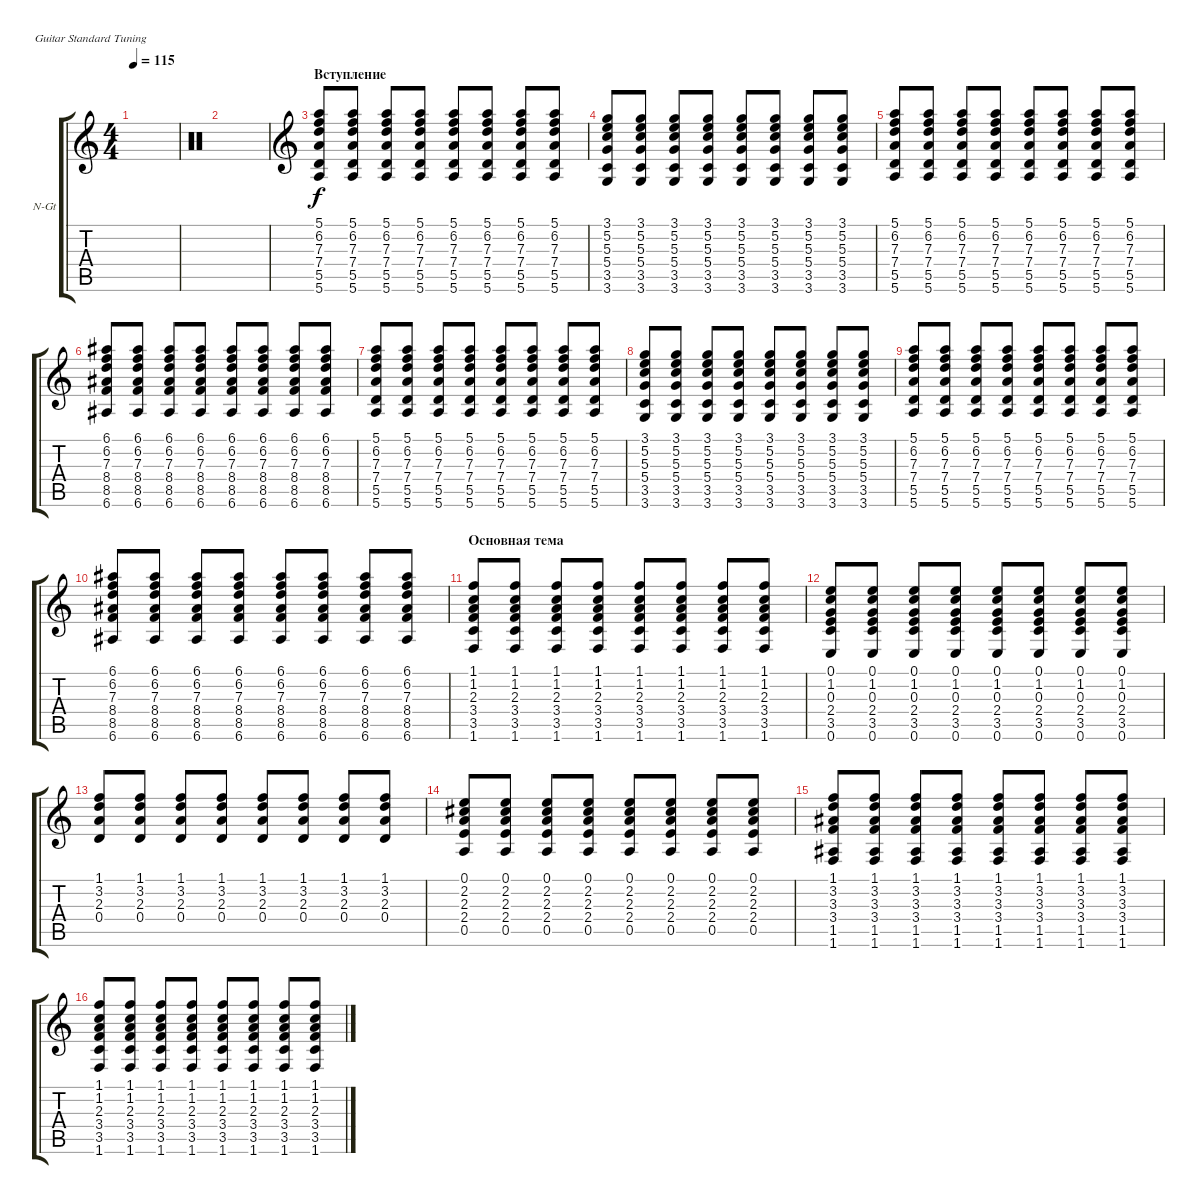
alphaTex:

\defaultSystemsLayout 4
\bracketExtendMode groupsimilarinstruments
\firstSystemTrackNameOrientation horizontal
\otherSystemsTrackNameOrientation horizontal
\track ("В.Бутусов Ритм" "N-Gt") {instrument acousticguitarnylon}
\staff {score tabs}
\tuning (E4 B3 G3 D3 A2 E2)
\ts (4 4)
\tempo 115
\clef g2
\ks c
|
\clef neutral
|
\section ("" "Вступление")
\clef g2
(5.1 6.2 7.3 7.4 5.5 5.6).8 (5.1 6.2 7.3 7.4 5.5 5.6).8 (5.1 6.2 7.3 7.4 5.5 5.6).8 (5.1 6.2 7.3 7.4 5.5 5.6).8 (5.1 6.2 7.3 7.4 5.5 5.6).8 (5.1 6.2 7.3 7.4 5.5 5.6).8 (5.1 6.2 7.3 7.4 5.5 5.6).8 (5.1 6.2 7.3 7.4 5.5 5.6).8 |
(3.1 5.2 5.3 5.4 3.5 3.6).8 (3.1 5.2 5.3 5.4 3.5 3.6).8 (3.1 5.2 5.3 5.4 3.5 3.6).8 (3.1 5.2 5.3 5.4 3.5 3.6).8 (3.1 5.2 5.3 5.4 3.5 3.6).8 (3.1 5.2 5.3 5.4 3.5 3.6).8 (3.1 5.2 5.3 5.4 3.5 3.6).8 (3.1 5.2 5.3 5.4 3.5 3.6).8 |
(5.1 6.2 7.3 7.4 5.5 5.6).8 (5.1 6.2 7.3 7.4 5.5 5.6).8 (5.1 6.2 7.3 7.4 5.5 5.6).8 (5.1 6.2 7.3 7.4 5.5 5.6).8 (5.1 6.2 7.3 7.4 5.5 5.6).8 (5.1 6.2 7.3 7.4 5.5 5.6).8 (5.1 6.2 7.3 7.4 5.5 5.6).8 (5.1 6.2 7.3 7.4 5.5 5.6).8 |
(6.1 6.2 7.3 8.4 8.5 6.6).8 (6.1 6.2 7.3 8.4 8.5 6.6).8 (6.1 6.2 7.3 8.4 8.5 6.6).8 (6.1 6.2 7.3 8.4 8.5 6.6).8 (6.1 6.2 7.3 8.4 8.5 6.6).8 (6.1 6.2 7.3 8.4 8.5 6.6).8 (6.1 6.2 7.3 8.4 8.5 6.6).8 (6.1 6.2 7.3 8.4 8.5 6.6).8 |
(5.1 6.2 7.3 7.4 5.5 5.6).8 (5.1 6.2 7.3 7.4 5.5 5.6).8 (5.1 6.2 7.3 7.4 5.5 5.6).8 (5.1 6.2 7.3 7.4 5.5 5.6).8 (5.1 6.2 7.3 7.4 5.5 5.6).8 (5.1 6.2 7.3 7.4 5.5 5.6).8 (5.1 6.2 7.3 7.4 5.5 5.6).8 (5.1 6.2 7.3 7.4 5.5 5.6).8 |
(3.1 5.2 5.3 5.4 3.5 3.6).8 (3.1 5.2 5.3 5.4 3.5 3.6).8 (3.1 5.2 5.3 5.4 3.5 3.6).8 (3.1 5.2 5.3 5.4 3.5 3.6).8 (3.1 5.2 5.3 5.4 3.5 3.6).8 (3.1 5.2 5.3 5.4 3.5 3.6).8 (3.1 5.2 5.3 5.4 3.5 3.6).8 (3.1 5.2 5.3 5.4 3.5 3.6).8 |
(5.1 6.2 7.3 7.4 5.5 5.6).8 (5.1 6.2 7.3 7.4 5.5 5.6).8 (5.1 6.2 7.3 7.4 5.5 5.6).8 (5.1 6.2 7.3 7.4 5.5 5.6).8 (5.1 6.2 7.3 7.4 5.5 5.6).8 (5.1 6.2 7.3 7.4 5.5 5.6).8 (5.1 6.2 7.3 7.4 5.5 5.6).8 (5.1 6.2 7.3 7.4 5.5 5.6).8 |
(6.1 6.2 7.3 8.4 8.5 6.6).8 (6.1 6.2 7.3 8.4 8.5 6.6).8 (6.1 6.2 7.3 8.4 8.5 6.6).8 (6.1 6.2 7.3 8.4 8.5 6.6).8 (6.1 6.2 7.3 8.4 8.5 6.6).8 (6.1 6.2 7.3 8.4 8.5 6.6).8 (6.1 6.2 7.3 8.4 8.5 6.6).8 (6.1 6.2 7.3 8.4 8.5 6.6).8 |
\section ("" "Основная тема")
(1.1 1.2 2.3 3.4 3.5 1.6).8 (1.1 1.2 2.3 3.4 3.5 1.6).8 (1.1 1.2 2.3 3.4 3.5 1.6).8 (1.1 1.2 2.3 3.4 3.5 1.6).8 (1.1 1.2 2.3 3.4 3.5 1.6).8 (1.1 1.2 2.3 3.4 3.5 1.6).8 (1.1 1.2 2.3 3.4 3.5 1.6).8 (1.1 1.2 2.3 3.4 3.5 1.6).8 |
(0.1 1.2 0.3 2.4 3.5 0.6).8 (0.1 1.2 0.3 2.4 3.5 0.6).8 (0.1 1.2 0.3 2.4 3.5 0.6).8 (0.1 1.2 0.3 2.4 3.5 0.6).8 (0.1 1.2 0.3 2.4 3.5 0.6).8 (0.1 1.2 0.3 2.4 3.5 0.6).8 (0.1 1.2 0.3 2.4 3.5 0.6).8 (0.1 1.2 0.3 2.4 3.5 0.6).8 |
(1.1 3.2 2.3 0.4).8 (1.1 3.2 2.3 0.4).8 (1.1 3.2 2.3 0.4).8 (1.1 3.2 2.3 0.4).8 (1.1 3.2 2.3 0.4).8 (1.1 3.2 2.3 0.4).8 (1.1 3.2 2.3 0.4).8 (1.1 3.2 2.3 0.4).8 |
(0.1 2.2 2.3 2.4 0.5).8 (0.1 2.2 2.3 2.4 0.5).8 (0.1 2.2 2.3 2.4 0.5).8 (0.1 2.2 2.3 2.4 0.5).8 (0.1 2.2 2.3 2.4 0.5).8 (0.1 2.2 2.3 2.4 0.5).8 (0.1 2.2 2.3 2.4 0.5).8 (0.1 2.2 2.3 2.4 0.5).8 |
(1.1 3.2 3.3 3.4 1.5 1.6).8 (1.1 3.2 3.3 3.4 1.5 1.6).8 (1.1 3.2 3.3 3.4 1.5 1.6).8 (1.1 3.2 3.3 3.4 1.5 1.6).8 (1.1 3.2 3.3 3.4 1.5 1.6).8 (1.1 3.2 3.3 3.4 1.5 1.6).8 (1.1 3.2 3.3 3.4 1.5 1.6).8 (1.1 3.2 3.3 3.4 1.5 1.6).8 |
(1.1 1.2 2.3 3.4 3.5 1.6).8 (1.1 1.2 2.3 3.4 3.5 1.6).8 (1.1 1.2 2.3 3.4 3.5 1.6).8 (1.1 1.2 2.3 3.4 3.5 1.6).8 (1.1 1.2 2.3 3.4 3.5 1.6).8 (1.1 1.2 2.3 3.4 3.5 1.6).8 (1.1 1.2 2.3 3.4 3.5 1.6).8 (1.1 1.2 2.3 3.4 3.5 1.6).8
